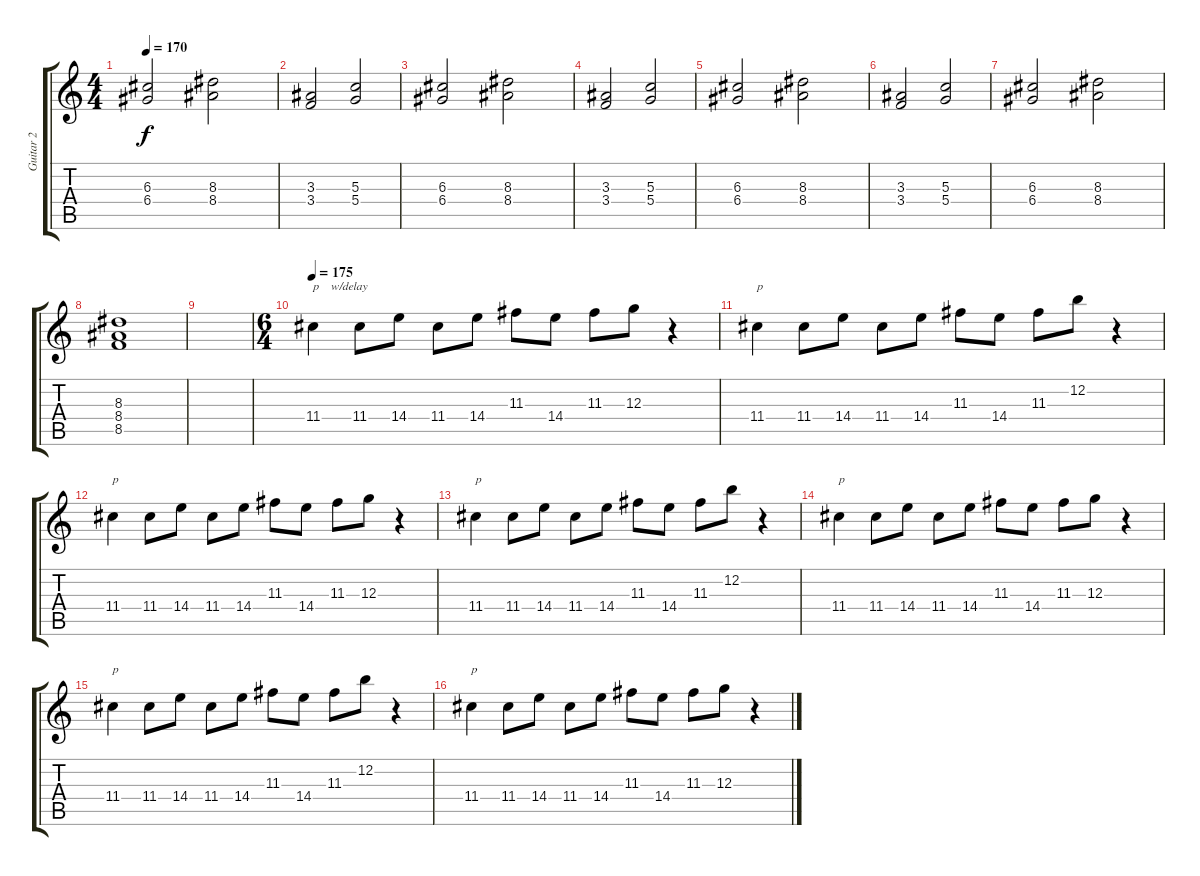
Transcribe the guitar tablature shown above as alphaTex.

\track ("Guitar 2" "Guitar 2") {instrument distortionguitar}
\staff {score tabs}
\tuning (E4 B3 G3 D3 A2 E2) {hide}
\ts (4 4)
\tempo 170
\clef g2
\ks c
(6.3 6.4).2{dy f} (8.3 8.4).2 |
(3.3 3.4).2 (5.3 5.4).2 |
(6.3 6.4).2 (8.3 8.4).2 |
(3.3 3.4).2 (5.3 5.4).2 |
(6.3 6.4).2 (8.3 8.4).2 |
(3.3 3.4).2 (5.3 5.4).2 |
(6.3 6.4).2 (8.3 8.4).2 |
(8.3 8.4 8.5).1 |
|
\ts (6 4)
\tempo 175
11.4.4{txt "p    w/delay"} 11.4.8 14.4.8 11.4.8 14.4.8 11.3.8 14.4.8 11.3.8 12.3.8 r.4 |
11.4.4{txt "p"} 11.4.8 14.4.8 11.4.8 14.4.8 11.3.8 14.4.8 11.3.8 12.2.8 r.4 |
11.4.4{txt "p"} 11.4.8 14.4.8 11.4.8 14.4.8 11.3.8 14.4.8 11.3.8 12.3.8 r.4 |
11.4.4{txt "p"} 11.4.8 14.4.8 11.4.8 14.4.8 11.3.8 14.4.8 11.3.8 12.2.8 r.4 |
11.4.4{txt "p"} 11.4.8 14.4.8 11.4.8 14.4.8 11.3.8 14.4.8 11.3.8 12.3.8 r.4 |
11.4.4{txt "p"} 11.4.8 14.4.8 11.4.8 14.4.8 11.3.8 14.4.8 11.3.8 12.2.8 r.4 |
11.4.4{txt "p"} 11.4.8 14.4.8 11.4.8 14.4.8 11.3.8 14.4.8 11.3.8 12.3.8 r.4
